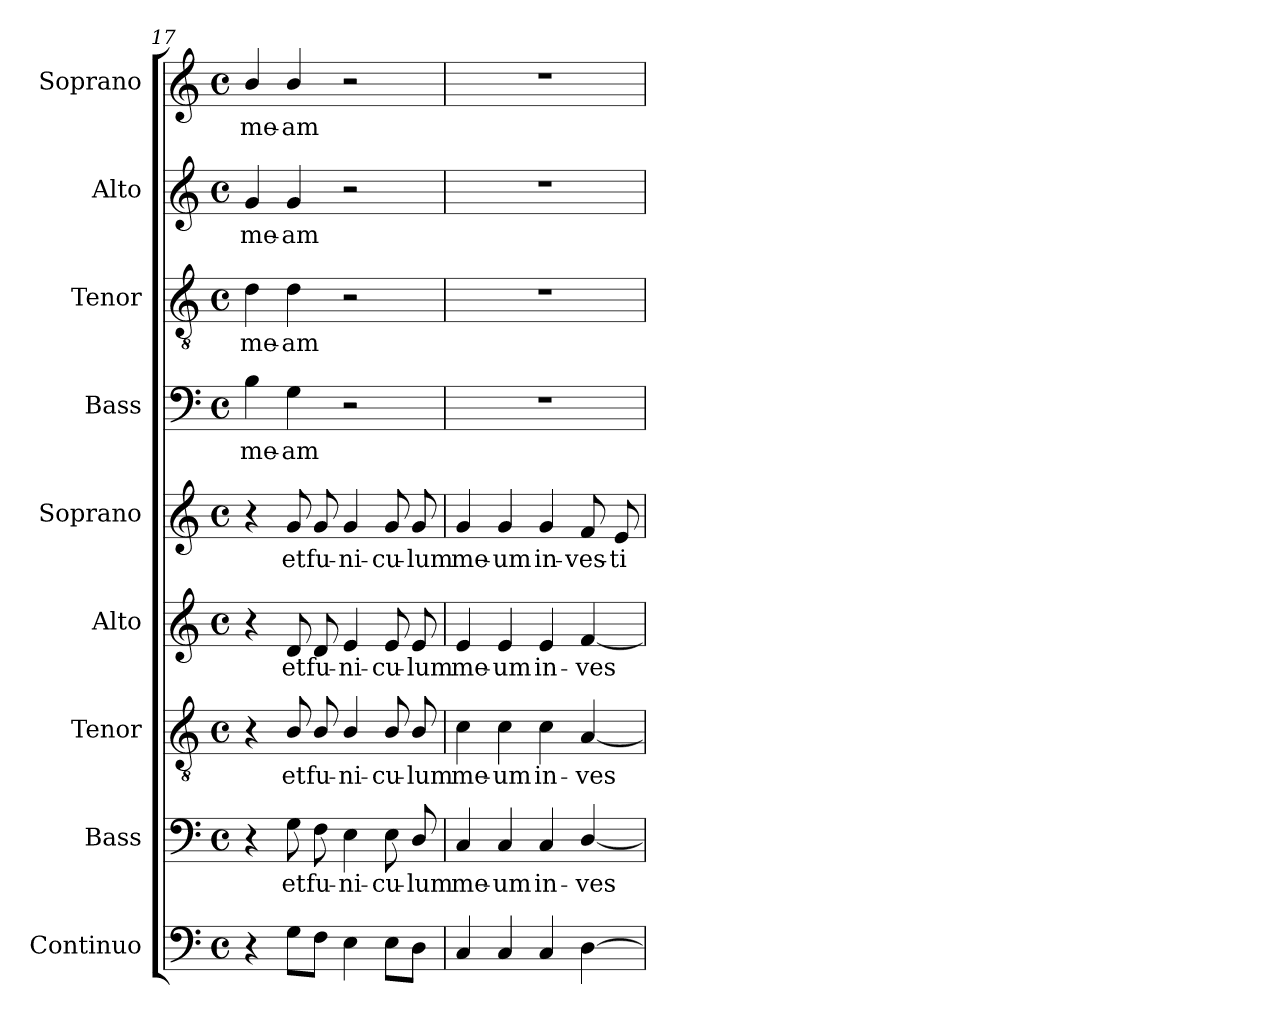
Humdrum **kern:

**kern	**kern	**text	**kern	**text	**kern	**text	**kern	**text	**kern	**text	**kern	**text	**kern	**text	**kern	**text
*part9	*part8	*part8	*part7	*part7	*part6	*part6	*part5	*part5	*part4	*part4	*part3	*part3	*part2	*part2	*part1	*part1
*staff9	*staff8	*staff8	*staff7	*staff7	*staff6	*staff6	*staff5	*staff5	*staff4	*staff4	*staff3	*staff3	*staff2	*staff2	*staff1	*staff1
*I"Continuo	*I"Bass	*	*I"Tenor	*	*I"Alto	*	*I"Soprano	*	*I"Bass	*	*I"Tenor	*	*I"Alto	*	*I"Soprano	*
*I'Cont.	*I'B.	*	*I'T.	*	*I'A.	*	*I'S.	*	*I'B.	*	*I'T.	*	*I'A.	*	*I'S.	*
*clefF4	*clefF4	*	*clefGv2	*	*clefG2	*	*clefG2	*	*clefF4	*	*clefGv2	*	*clefG2	*	*clefG2	*
*	*	*	*ITrd7c12	*	*	*	*	*	*	*	*ITrd7c12	*	*	*	*	*
*k[]	*k[]	*	*k[]	*	*k[]	*	*k[]	*	*k[]	*	*k[]	*	*k[]	*	*k[]	*
*C:	*C:	*	*C:	*	*C:	*	*C:	*	*C:	*	*C:	*	*C:	*	*C:	*
*M4/4	*M4/4	*	*M4/4	*	*M4/4	*	*M4/4	*	*M4/4	*	*M4/4	*	*M4/4	*	*M4/4	*
*met(c)	*met(c)	*	*met(c)	*	*met(c)	*	*met(c)	*	*met(c)	*	*met(c)	*	*met(c)	*	*met(c)	*
=17	=17	=17	=17	=17	=17	=17	=17	=17	=17	=17	=17	=17	=17	=17	=17	=17
!	!	!	!	!	!	!	!	!	!	!LO:LY:b:color=#000000	!	!	!	!	!	!
!	!	!	!	!	!	!	!	!	!	!	!	!LO:LY:b:color=#000000	!	!	!	!
!	!	!	!	!	!	!	!	!	!	!	!	!	!	!LO:LY:b:color=#000000	!	!
!	!	!	!	!	!	!	!	!	!	!	!	!	!	!	!	!LO:LY:b:color=#000000
4r	4r	.	4r	.	4r	.	4r	.	4Bi\	me-	4Di\	me-	4gi/	me-	4bi/	me-
!	!	!LO:LY:b:color=#000000	!	!	!	!	!	!	!	!	!	!	!	!	!	!
!	!	!	!	!LO:LY:b:color=#000000	!	!	!	!	!	!	!	!	!	!	!	!
!	!	!	!	!	!	!LO:LY:b:color=#000000	!	!	!	!	!	!	!	!	!	!
!	!	!	!	!	!	!	!	!LO:LY:b:color=#000000	!	!	!	!	!	!	!	!
!	!	!	!	!	!	!	!	!	!	!LO:LY:b:color=#000000	!	!	!	!	!	!
!	!	!	!	!	!	!	!	!	!	!	!	!LO:LY:b:color=#000000	!	!	!	!
!	!	!	!	!	!	!	!	!	!	!	!	!	!	!LO:LY:b:color=#000000	!	!
!	!	!	!	!	!	!	!	!	!	!	!	!	!	!	!	!LO:LY:b:color=#000000
8Gi\L	8Gi\	et	8BBi/	et	8di/	et	8gi/	et	4Gi\	-am	4Di\	-am	4gi/	-am	4bi/	-am
!	!	!LO:LY:b:color=#000000	!	!	!	!	!	!	!	!	!	!	!	!	!	!
!	!	!	!	!LO:LY:b:color=#000000	!	!	!	!	!	!	!	!	!	!	!	!
!	!	!	!	!	!	!LO:LY:b:color=#000000	!	!	!	!	!	!	!	!	!	!
!	!	!	!	!	!	!	!	!LO:LY:b:color=#000000	!	!	!	!	!	!	!	!
8Fi\J	8Fi\	fu-	8BBi/	fu-	8di/	fu-	8gi/	fu-	.	.	.	.	.	.	.	.
!	!	!LO:LY:b:color=#000000	!	!	!	!	!	!	!	!	!	!	!	!	!	!
!	!	!	!	!LO:LY:b:color=#000000	!	!	!	!	!	!	!	!	!	!	!	!
!	!	!	!	!	!	!LO:LY:b:color=#000000	!	!	!	!	!	!	!	!	!	!
!	!	!	!	!	!	!	!	!LO:LY:b:color=#000000	!	!	!	!	!	!	!	!
4Ei\	4Ei\	-ni-	4BBi/	-ni-	4ei/	-ni-	4gi/	-ni-	2r	.	2r	.	2r	.	2r	.
!	!	!LO:LY:b:color=#000000	!	!	!	!	!	!	!	!	!	!	!	!	!	!
!	!	!	!	!LO:LY:b:color=#000000	!	!	!	!	!	!	!	!	!	!	!	!
!	!	!	!	!	!	!LO:LY:b:color=#000000	!	!	!	!	!	!	!	!	!	!
!	!	!	!	!	!	!	!	!LO:LY:b:color=#000000	!	!	!	!	!	!	!	!
8Ei\L	8Ei\	-cu-	8BBi/	-cu-	8ei/	-cu-	8gi/	-cu-	.	.	.	.	.	.	.	.
!	!	!LO:LY:b:color=#000000	!	!	!	!	!	!	!	!	!	!	!	!	!	!
!	!	!	!	!LO:LY:b:color=#000000	!	!	!	!	!	!	!	!	!	!	!	!
!	!	!	!	!	!	!LO:LY:b:color=#000000	!	!	!	!	!	!	!	!	!	!
!	!	!	!	!	!	!	!	!LO:LY:b:color=#000000	!	!	!	!	!	!	!	!
8Di\J	8Di/	-lum	8BBi/	-lum	8ei/	-lum	8gi/	-lum	.	.	.	.	.	.	.	.
=18	=18	=18	=18	=18	=18	=18	=18	=18	=18	=18	=18	=18	=18	=18	=18	=18
!	!	!LO:LY:b:color=#000000	!	!	!	!	!	!	!	!	!	!	!	!	!	!
!	!	!	!	!LO:LY:b:color=#000000	!	!	!	!	!	!	!	!	!	!	!	!
!	!	!	!	!	!	!LO:LY:b:color=#000000	!	!	!	!	!	!	!	!	!	!
!	!	!	!	!	!	!	!	!LO:LY:b:color=#000000	!	!	!	!	!	!	!	!
4Ci/	4Ci/	me-	4Ci\	me-	4ei/	me-	4gi/	me-	1r	.	1r	.	1r	.	1r	.
!	!	!LO:LY:b:color=#000000	!	!	!	!	!	!	!	!	!	!	!	!	!	!
!	!	!	!	!LO:LY:b:color=#000000	!	!	!	!	!	!	!	!	!	!	!	!
!	!	!	!	!	!	!LO:LY:b:color=#000000	!	!	!	!	!	!	!	!	!	!
!	!	!	!	!	!	!	!	!LO:LY:b:color=#000000	!	!	!	!	!	!	!	!
4Ci/	4Ci/	-um	4Ci\	-um	4ei/	-um	4gi/	-um	.	.	.	.	.	.	.	.
!	!	!LO:LY:b:color=#000000	!	!	!	!	!	!	!	!	!	!	!	!	!	!
!	!	!	!	!LO:LY:b:color=#000000	!	!	!	!	!	!	!	!	!	!	!	!
!	!	!	!	!	!	!LO:LY:b:color=#000000	!	!	!	!	!	!	!	!	!	!
!	!	!	!	!	!	!	!	!LO:LY:b:color=#000000	!	!	!	!	!	!	!	!
4Ci/	4Ci/	in-	4Ci\	in-	4ei/	in-	4gi/	in-	.	.	.	.	.	.	.	.
!	!	!LO:LY:b:color=#000000	!	!	!	!	!	!	!	!	!	!	!	!	!	!
!	!	!	!	!LO:LY:b:color=#000000	!	!	!	!	!	!	!	!	!	!	!	!
!	!	!	!	!	!	!LO:LY:b:color=#000000	!	!	!	!	!	!	!	!	!	!
!	!	!	!	!	!	!	!	!LO:LY:b:color=#000000	!	!	!	!	!	!	!	!
[>4Di\	[<4Di/	-ves-	[<4AAi/	-ves-	[<4fi/	-ves-	8fi/	-ves-	.	.	.	.	.	.	.	.
!	!	!	!	!	!	!	!	!LO:LY:b:color=#000000	!	!	!	!	!	!	!	!
.	.	.	.	.	.	.	8ei/	-ti-	.	.	.	.	.	.	.	.
=	=	=	=	=	=	=	=	=	=	=	=	=	=	=	=	=
*-	*-	*-	*-	*-	*-	*-	*-	*-	*-	*-	*-	*-	*-	*-	*-	*-
